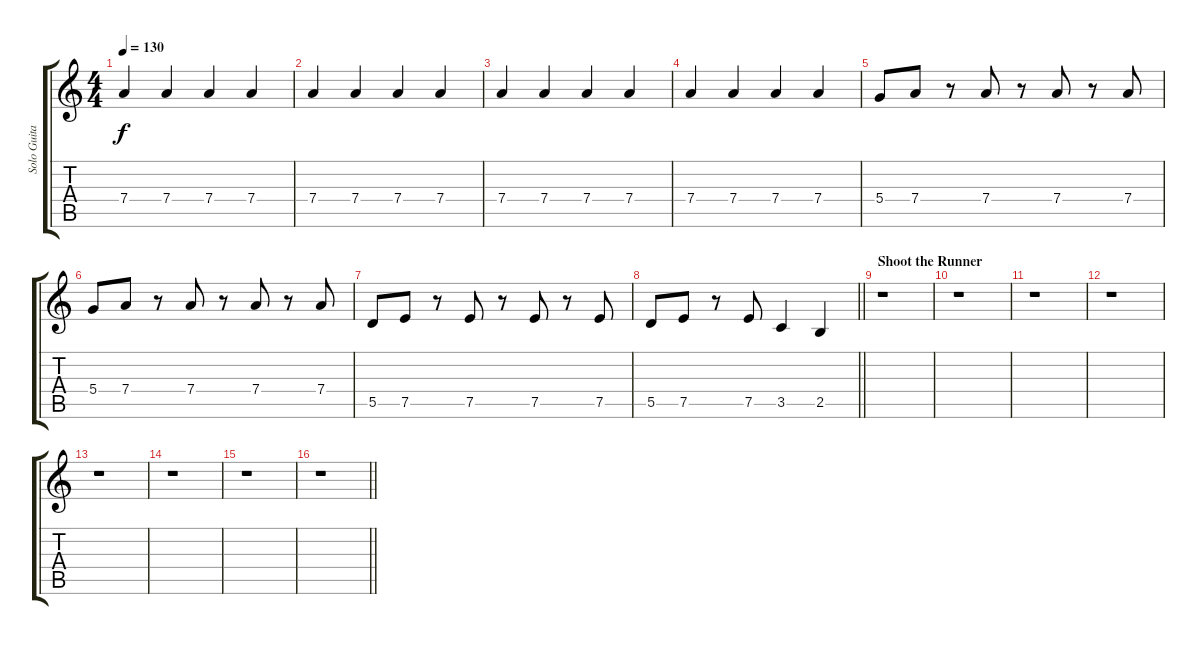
\track ("Solo Guitar" "Solo Guita") {instrument overdrivenguitar}
\staff {score tabs}
\tuning (E4 B3 G3 D3 A2 E2) {hide}
\ts (4 4)
\tempo 130
\clef g2
\ks c
7.4.4{dy f instrument overdrivenguitar} 7.4.4 7.4.4 7.4.4 |
7.4.4 7.4.4 7.4.4 7.4.4 |
7.4.4 7.4.4 7.4.4 7.4.4 |
7.4.4 7.4.4 7.4.4 7.4.4 |
5.4.8 7.4.8 r.8 7.4.8 r.8 7.4.8 r.8 7.4.8 |
5.4.8 7.4.8 r.8 7.4.8 r.8 7.4.8 r.8 7.4.8 |
5.5.8 7.5.8 r.8 7.5.8 r.8 7.5.8 r.8 7.5.8 |
\barLineRight lightlight
5.5.8 7.5.8 r.8 7.5.8 3.5.4 2.5.4 |
\section ("" "Shoot the Runner")
r.1 |
r.1 |
r.1 |
r.1 |
r.1 |
r.1 |
r.1 |
\barLineRight lightlight
r.1
